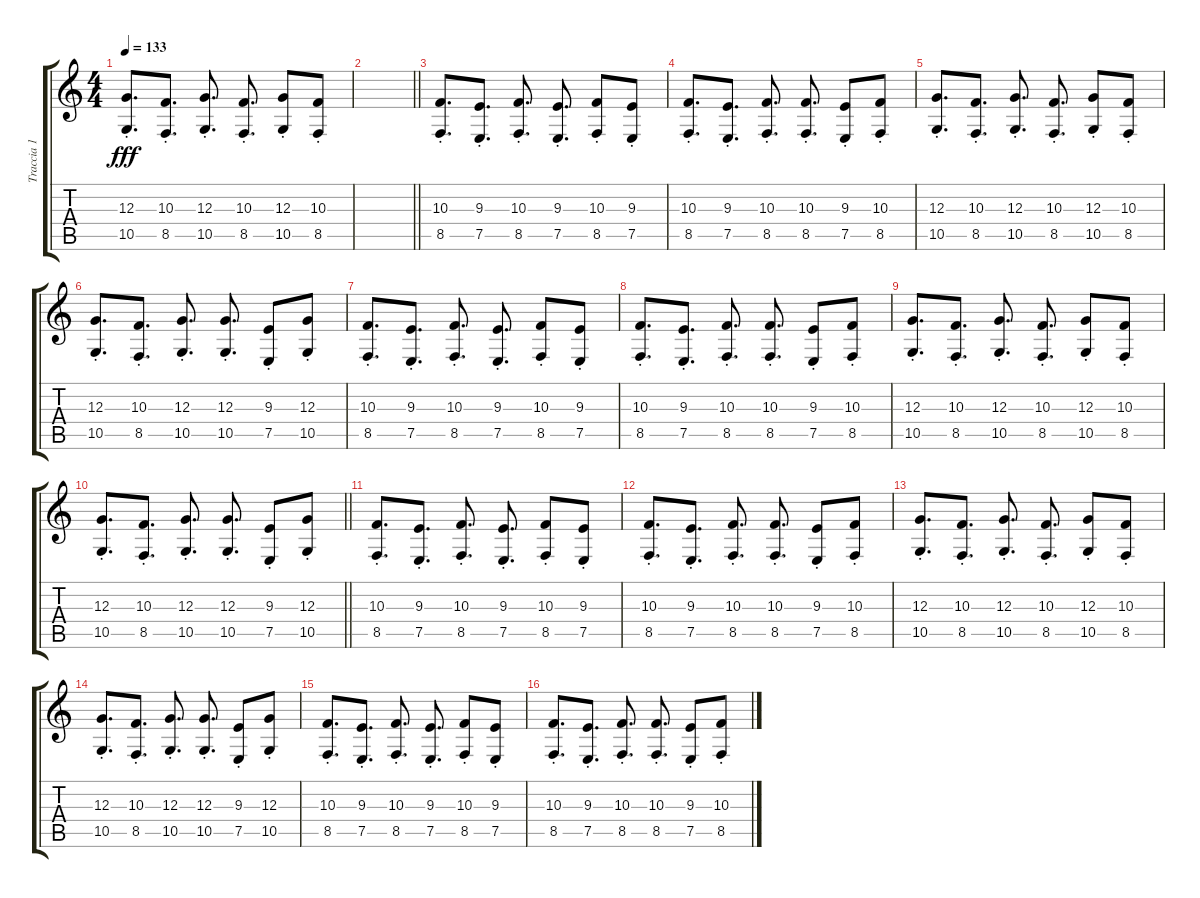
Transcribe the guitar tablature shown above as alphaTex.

\track ("Traccia 1" "Traccia 1") {instrument stringensemble1}
\staff {score tabs}
\tuning (E4 B3 G3 D3 A2 E2) {hide}
\ts (4 4)
\tempo 133
\clef g2
\ks c
(12.3{st} 10.5{st}).8{d dy fff} (10.3{st} 8.5{st}).8{d} (12.3{st} 10.5{st}).8{d} (10.3{st} 8.5{st}).8{d} (12.3{st} 10.5{st}).8 (10.3{st} 8.5{st}).8 |
\barLineRight lightlight
|
(10.3{st} 8.5{st}).8{d} (9.3{st} 7.5{st}).8{d} (10.3{st} 8.5{st}).8{d} (9.3{st} 7.5{st}).8{d} (10.3{st} 8.5{st}).8 (9.3{st} 7.5{st}).8 |
(10.3{st} 8.5{st}).8{d} (9.3{st} 7.5{st}).8{d} (10.3{st} 8.5{st}).8{d} (10.3{st} 8.5{st}).8{d} (9.3{st} 7.5{st}).8 (10.3{st} 8.5{st}).8 |
(12.3{st} 10.5{st}).8{d} (10.3{st} 8.5{st}).8{d} (12.3{st} 10.5{st}).8{d} (10.3{st} 8.5{st}).8{d} (12.3{st} 10.5{st}).8 (10.3{st} 8.5{st}).8 |
(12.3{st} 10.5{st}).8{d} (10.3{st} 8.5{st}).8{d} (12.3{st} 10.5{st}).8{d} (12.3{st} 10.5{st}).8{d} (9.3{st} 7.5{st}).8 (12.3{st} 10.5{st}).8 |
(10.3{st} 8.5{st}).8{d} (9.3{st} 7.5{st}).8{d} (10.3{st} 8.5{st}).8{d} (9.3{st} 7.5{st}).8{d} (10.3{st} 8.5{st}).8 (9.3{st} 7.5{st}).8 |
(10.3{st} 8.5{st}).8{d} (9.3{st} 7.5{st}).8{d} (10.3{st} 8.5{st}).8{d} (10.3{st} 8.5{st}).8{d} (9.3{st} 7.5{st}).8 (10.3{st} 8.5{st}).8 |
(12.3{st} 10.5{st}).8{d} (10.3{st} 8.5{st}).8{d} (12.3{st} 10.5{st}).8{d} (10.3{st} 8.5{st}).8{d} (12.3{st} 10.5{st}).8 (10.3{st} 8.5{st}).8 |
\barLineRight lightlight
(12.3{st} 10.5{st}).8{d} (10.3{st} 8.5{st}).8{d} (12.3{st} 10.5{st}).8{d} (12.3{st} 10.5{st}).8{d} (9.3{st} 7.5{st}).8 (12.3{st} 10.5{st}).8 |
(10.3{st} 8.5{st}).8{d} (9.3{st} 7.5{st}).8{d} (10.3{st} 8.5{st}).8{d} (9.3{st} 7.5{st}).8{d} (10.3{st} 8.5{st}).8 (9.3{st} 7.5{st}).8 |
(10.3{st} 8.5{st}).8{d} (9.3{st} 7.5{st}).8{d} (10.3{st} 8.5{st}).8{d} (10.3{st} 8.5{st}).8{d} (9.3{st} 7.5{st}).8 (10.3{st} 8.5{st}).8 |
(12.3{st} 10.5{st}).8{d} (10.3{st} 8.5{st}).8{d} (12.3{st} 10.5{st}).8{d} (10.3{st} 8.5{st}).8{d} (12.3{st} 10.5{st}).8 (10.3{st} 8.5{st}).8 |
(12.3{st} 10.5{st}).8{d} (10.3{st} 8.5{st}).8{d} (12.3{st} 10.5{st}).8{d} (12.3{st} 10.5{st}).8{d} (9.3{st} 7.5{st}).8 (12.3{st} 10.5{st}).8 |
(10.3{st} 8.5{st}).8{d} (9.3{st} 7.5{st}).8{d} (10.3{st} 8.5{st}).8{d} (9.3{st} 7.5{st}).8{d} (10.3{st} 8.5{st}).8 (9.3{st} 7.5{st}).8 |
(10.3{st} 8.5{st}).8{d} (9.3{st} 7.5{st}).8{d} (10.3{st} 8.5{st}).8{d} (10.3{st} 8.5{st}).8{d} (9.3{st} 7.5{st}).8 (10.3{st} 8.5{st}).8
